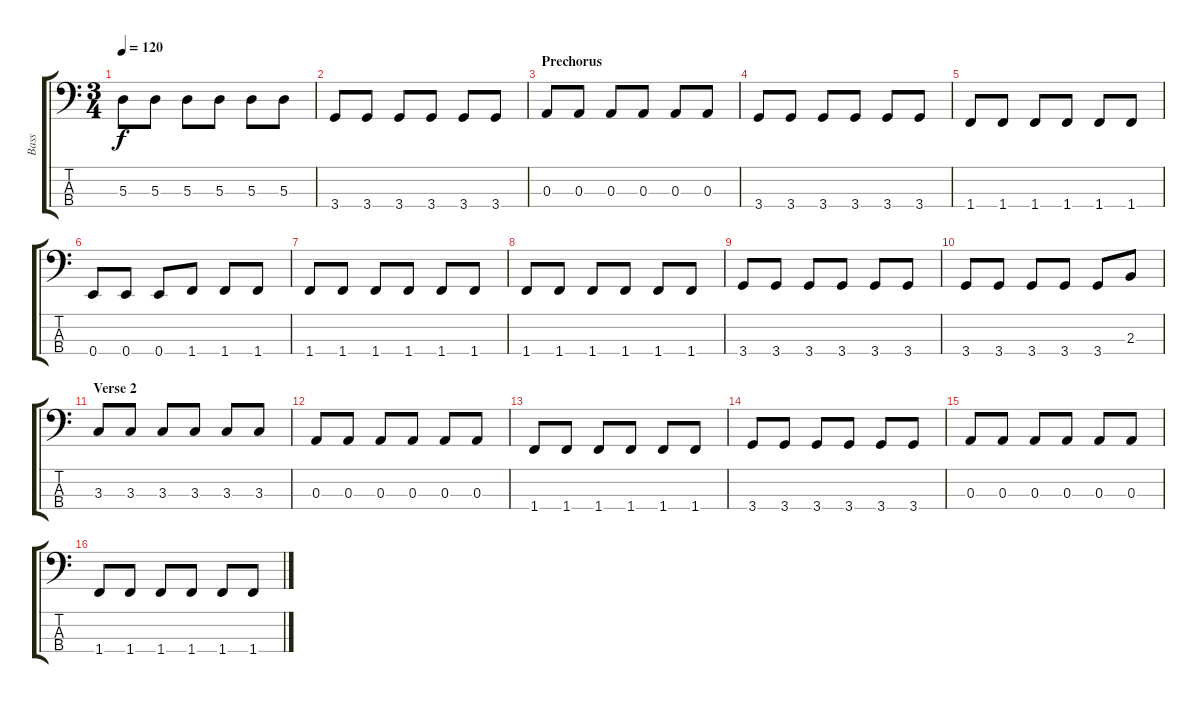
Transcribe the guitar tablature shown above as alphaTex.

\track ("Bass" "Bass") {instrument electricbasspick}
\staff {score tabs}
\tuning (G2 D2 A1 E1) {hide}
\ts (3 4)
\tempo 120
\clef f4
\ks c
5.3.8{dy f} 5.3.8 5.3.8 5.3.8 5.3.8 5.3.8 |
3.4.8 3.4.8 3.4.8 3.4.8 3.4.8 3.4.8 |
\section ("" "Prechorus")
0.3.8 0.3.8 0.3.8 0.3.8 0.3.8 0.3.8 |
3.4.8 3.4.8 3.4.8 3.4.8 3.4.8 3.4.8 |
1.4.8 1.4.8 1.4.8 1.4.8 1.4.8 1.4.8 |
0.4.8 0.4.8 0.4.8 1.4.8 1.4.8 1.4.8 |
1.4.8 1.4.8 1.4.8 1.4.8 1.4.8 1.4.8 |
1.4.8 1.4.8 1.4.8 1.4.8 1.4.8 1.4.8 |
3.4.8 3.4.8 3.4.8 3.4.8 3.4.8 3.4.8 |
3.4.8 3.4.8 3.4.8 3.4.8 3.4.8 2.3.8 |
\section ("" "Verse 2")
3.3.8 3.3.8 3.3.8 3.3.8 3.3.8 3.3.8 |
0.3.8 0.3.8 0.3.8 0.3.8 0.3.8 0.3.8 |
1.4.8 1.4.8 1.4.8 1.4.8 1.4.8 1.4.8 |
3.4.8 3.4.8 3.4.8 3.4.8 3.4.8 3.4.8 |
0.3.8 0.3.8 0.3.8 0.3.8 0.3.8 0.3.8 |
1.4.8 1.4.8 1.4.8 1.4.8 1.4.8 1.4.8
